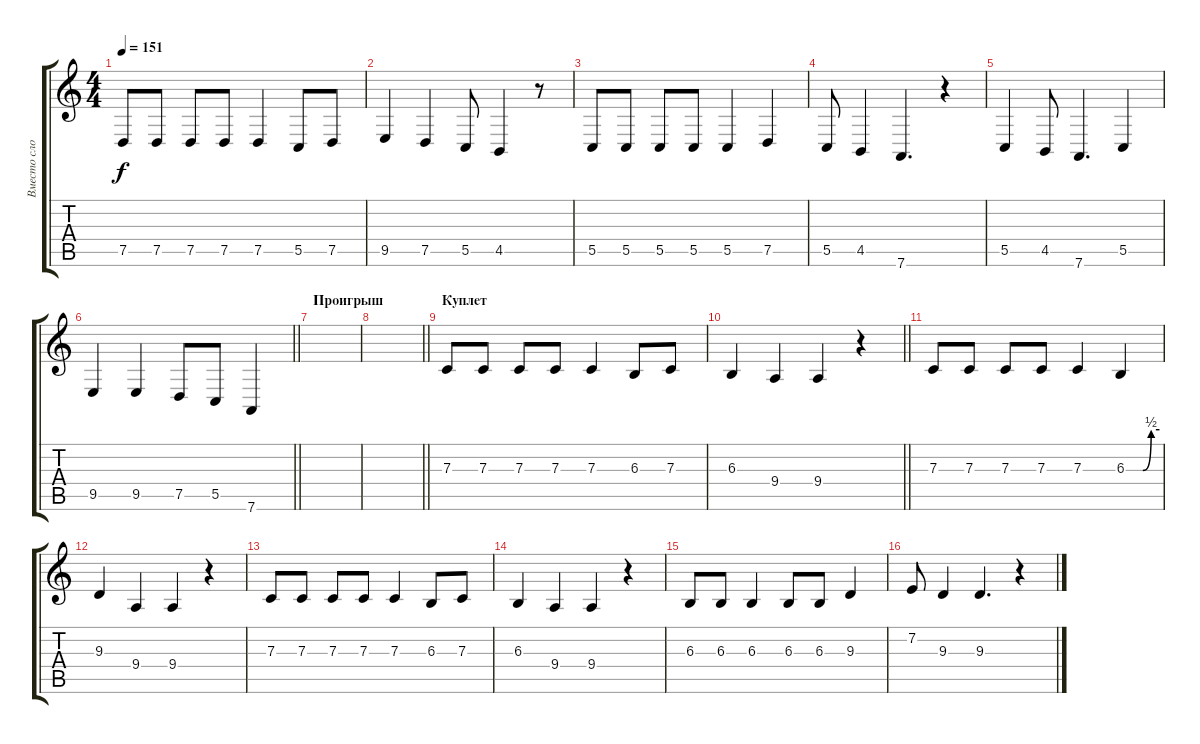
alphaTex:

\track ("Вместо слов" "Вместо сло") {instrument fx5brightness}
\staff {score tabs}
\tuning (D4 A3 F3 C3 G2 D2) {hide}
\ts (4 4)
\tempo 151
\clef g2
\ks c
7.5.8{dy f} 7.5.8 7.5.8 7.5.8 7.5.4 5.5.8 7.5.8 |
9.5.4 7.5.4 5.5.8 4.5.4 r.8 |
5.5.8 5.5.8 5.5.8 5.5.8 5.5.4 7.5.4 |
5.5.8 4.5.4 7.6.4{d} r.4 |
5.5.4 4.5.8 7.6.4{d} 5.5.4 |
\barLineRight lightlight
9.5.4 9.5.4 7.5.8 5.5.8 7.6.4 |
\section ("" "Проигрыш")
|
\barLineRight lightlight
|
\section ("" "Куплет")
7.3.8 7.3.8 7.3.8 7.3.8 7.3.4 6.3.8 7.3.8 |
\barLineRight lightlight
6.3.4 9.4.4 9.4.4 r.4 |
7.3.8 7.3.8 7.3.8 7.3.8 7.3.4 6.3{be (custom 0 0 15 0 30 0 45 2 60 2)}.4 |
9.3.4 9.4.4 9.4.4 r.4 |
7.3.8 7.3.8 7.3.8 7.3.8 7.3.4 6.3.8 7.3.8 |
6.3.4 9.4.4 9.4.4 r.4 |
6.3.8 6.3.8 6.3.4 6.3.8 6.3.8 9.3.4 |
7.2.8 9.3.4 9.3.4{d} r.4
